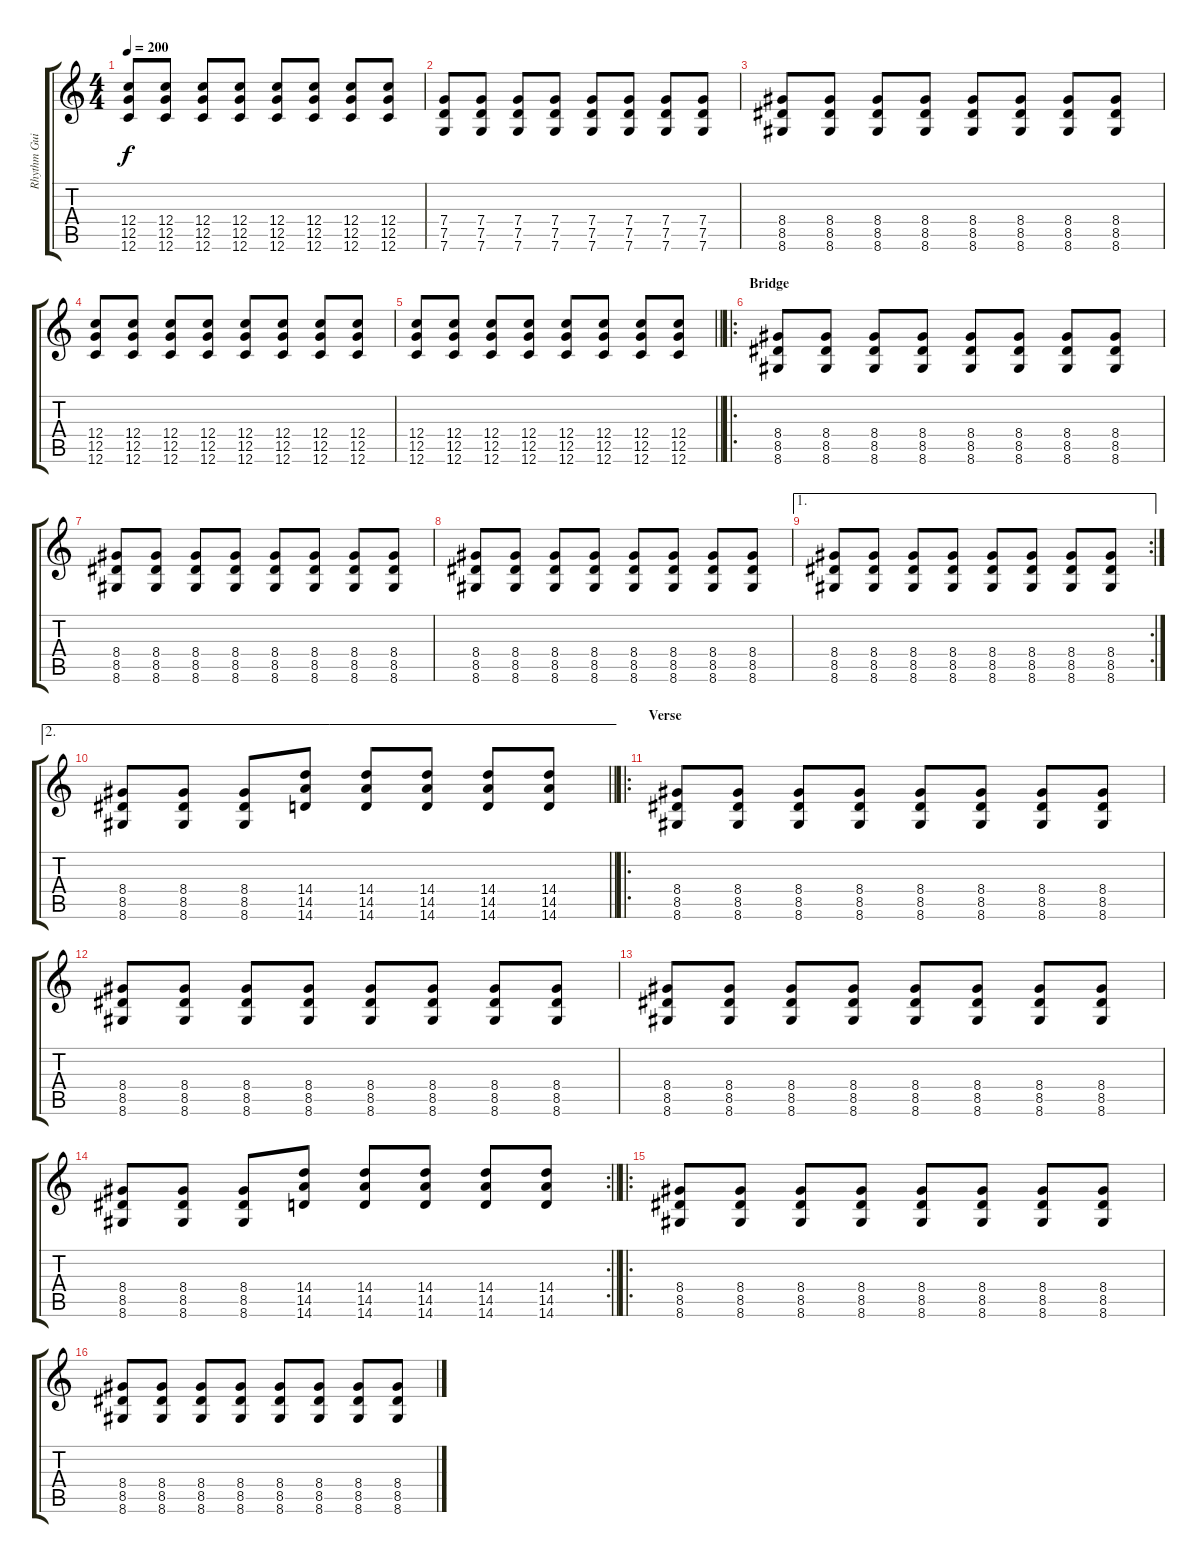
\track ("Rhythm Guitar  - Daron" "Rhythm Gui") {instrument overdrivenguitar}
\staff {score tabs}
\tuning (D4 A3 F3 C3 G2 C2) {hide}
\ts (4 4)
\tempo 200
\clef g2
\ks c
(12.4 12.5 12.6).8{dy f} (12.4 12.5 12.6).8 (12.4 12.5 12.6).8 (12.4 12.5 12.6).8 (12.4 12.5 12.6).8 (12.4 12.5 12.6).8 (12.4 12.5 12.6).8 (12.4 12.5 12.6).8 |
(7.4 7.5 7.6).8 (7.4 7.5 7.6).8 (7.4 7.5 7.6).8 (7.4 7.5 7.6).8 (7.4 7.5 7.6).8 (7.4 7.5 7.6).8 (7.4 7.5 7.6).8 (7.4 7.5 7.6).8 |
(8.4 8.5 8.6).8 (8.4 8.5 8.6).8 (8.4 8.5 8.6).8 (8.4 8.5 8.6).8 (8.4 8.5 8.6).8 (8.4 8.5 8.6).8 (8.4 8.5 8.6).8 (8.4 8.5 8.6).8 |
(12.4 12.5 12.6).8 (12.4 12.5 12.6).8 (12.4 12.5 12.6).8 (12.4 12.5 12.6).8 (12.4 12.5 12.6).8 (12.4 12.5 12.6).8 (12.4 12.5 12.6).8 (12.4 12.5 12.6).8 |
\barLineRight lightlight
(12.4 12.5 12.6).8 (12.4 12.5 12.6).8 (12.4 12.5 12.6).8 (12.4 12.5 12.6).8 (12.4 12.5 12.6).8 (12.4 12.5 12.6).8 (12.4 12.5 12.6).8 (12.4 12.5 12.6).8 |
\ro
\section ("" "Bridge")
(8.4 8.5 8.6).8 (8.4 8.5 8.6).8 (8.4 8.5 8.6).8 (8.4 8.5 8.6).8 (8.4 8.5 8.6).8 (8.4 8.5 8.6).8 (8.4 8.5 8.6).8 (8.4 8.5 8.6).8 |
(8.4 8.5 8.6).8 (8.4 8.5 8.6).8 (8.4 8.5 8.6).8 (8.4 8.5 8.6).8 (8.4 8.5 8.6).8 (8.4 8.5 8.6).8 (8.4 8.5 8.6).8 (8.4 8.5 8.6).8 |
(8.4 8.5 8.6).8 (8.4 8.5 8.6).8 (8.4 8.5 8.6).8 (8.4 8.5 8.6).8 (8.4 8.5 8.6).8 (8.4 8.5 8.6).8 (8.4 8.5 8.6).8 (8.4 8.5 8.6).8 |
\ae 1
\rc 2
(8.4 8.5 8.6).8 (8.4 8.5 8.6).8 (8.4 8.5 8.6).8 (8.4 8.5 8.6).8 (8.4 8.5 8.6).8 (8.4 8.5 8.6).8 (8.4 8.5 8.6).8 (8.4 8.5 8.6).8 |
\ae 2
\barLineRight lightlight
(8.4 8.5 8.6).8 (8.4 8.5 8.6).8 (8.4 8.5 8.6).8 (14.4 14.5 14.6).8 (14.4 14.5 14.6).8 (14.4 14.5 14.6).8 (14.4 14.5 14.6).8 (14.4 14.5 14.6).8 |
\ro
\section ("" "Verse")
(8.4 8.5 8.6).8 (8.4 8.5 8.6).8 (8.4 8.5 8.6).8 (8.4 8.5 8.6).8 (8.4 8.5 8.6).8 (8.4 8.5 8.6).8 (8.4 8.5 8.6).8 (8.4 8.5 8.6).8 |
(8.4 8.5 8.6).8 (8.4 8.5 8.6).8 (8.4 8.5 8.6).8 (8.4 8.5 8.6).8 (8.4 8.5 8.6).8 (8.4 8.5 8.6).8 (8.4 8.5 8.6).8 (8.4 8.5 8.6).8 |
(8.4 8.5 8.6).8 (8.4 8.5 8.6).8 (8.4 8.5 8.6).8 (8.4 8.5 8.6).8 (8.4 8.5 8.6).8 (8.4 8.5 8.6).8 (8.4 8.5 8.6).8 (8.4 8.5 8.6).8 |
\rc 2
\barLineRight lightlight
(8.4 8.5 8.6).8 (8.4 8.5 8.6).8 (8.4 8.5 8.6).8 (14.4 14.5 14.6).8 (14.4 14.5 14.6).8 (14.4 14.5 14.6).8 (14.4 14.5 14.6).8 (14.4 14.5 14.6).8 |
\ro
(8.4 8.5 8.6).8 (8.4 8.5 8.6).8 (8.4 8.5 8.6).8 (8.4 8.5 8.6).8 (8.4 8.5 8.6).8 (8.4 8.5 8.6).8 (8.4 8.5 8.6).8 (8.4 8.5 8.6).8 |
(8.4 8.5 8.6).8 (8.4 8.5 8.6).8 (8.4 8.5 8.6).8 (8.4 8.5 8.6).8 (8.4 8.5 8.6).8 (8.4 8.5 8.6).8 (8.4 8.5 8.6).8 (8.4 8.5 8.6).8
